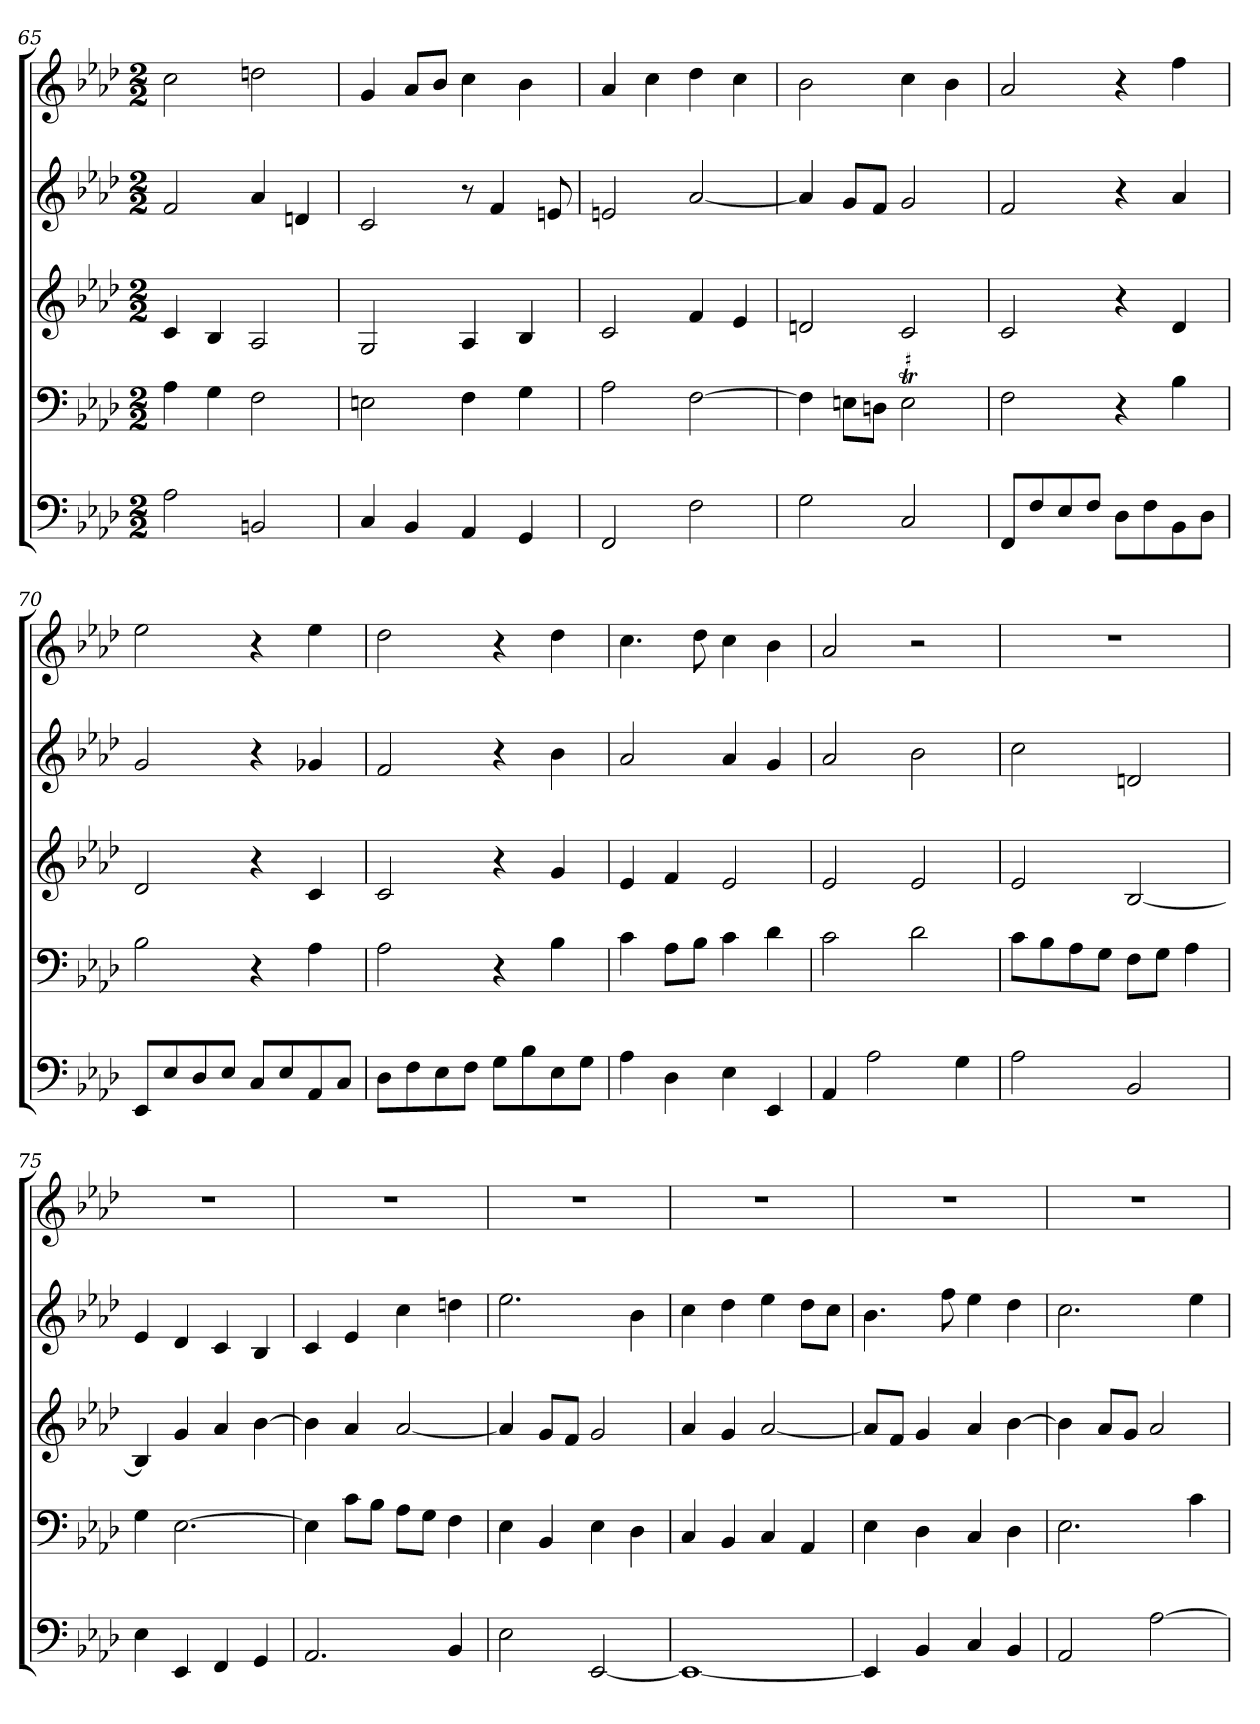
**kern	**kern	**kern	**kern	**kern
*part5	*part4	*part3	*part2	*part1
*staff5	*staff4	*staff3	*staff2	*staff1
*k[b-e-a-d-]	*k[b-e-a-d-]	*k[b-e-a-d-]	*k[b-e-a-d-]	*k[b-e-a-d-]
*M2/2	*M2/2	*M2/2	*M2/2	*M2/2
=65	=65	=65	=65	=65
2A-	4A-	4c	2f	2cc
.	4G	4B-	.	.
2BBn	2F	2A-	4a-	2ddn
.	.	.	4dn	.
=66	=66	=66	=66	=66
4C	2En	2G	2c	4g
4BB-	.	.	.	8a-L
.	.	.	.	8b-J
4AA-	4F	4A-	8r	4cc
.	.	.	4f	.
4GG	4G	4B-	.	4b-
.	.	.	8en	.
=67	=67	=67	=67	=67
2FF	2A-	2c	2en	4a-
.	.	.	.	4cc
2F	[2F	4f	[2a-	4dd-
.	.	4e-	.	4cc
=68	=68	=68	=68	=68
2G	4F]	2dn	4a-]	2b-
.	8EnL	.	8gL	.
.	8DnJ	.	8fJ	.
!	!LO:TR:acc=#	!	!	!
2C	2ET	2c	2g	4cc
.	.	.	.	4b-
=69	=69	=69	=69	=69
8FFL	2F	2c	2f	2a-
8F	.	.	.	.
8E-	.	.	.	.
8FJ	.	.	.	.
8D-L	4r	4r	4r	4r
8F	.	.	.	.
8BB-	4B-	4d-	4a-	4ff
8D-J	.	.	.	.
=70	=70	=70	=70	=70
8EE-L	2B-	2d-	2g	2ee-
8E-	.	.	.	.
8D-	.	.	.	.
8E-J	.	.	.	.
8CL	4r	4r	4r	4r
8E-	.	.	.	.
8AA-	4A-	4c	4g-X	4ee-
8CJ	.	.	.	.
=71	=71	=71	=71	=71
8D-L	2A-	2c	2f	2dd-
8F	.	.	.	.
8E-	.	.	.	.
8FJ	.	.	.	.
8GL	4r	4r	4r	4r
8B-	.	.	.	.
8E-	4B-	4g	4b-	4dd-
8GJ	.	.	.	.
=72	=72	=72	=72	=72
4A-	4c	4e-	2a-	4.cc
4D-	8A-L	4f	.	.
.	8B-J	.	.	8dd-
4E-	4c	2e-	4a-	4cc
4EE-	4d-	.	4g	4b-
=73	=73	=73	=73	=73
4AA-	2c	2e-	2a-	2a-
2A-	.	.	.	.
.	2d-	2e-	2b-	2r
4G	.	.	.	.
=74	=74	=74	=74	=74
2A-	8cL	2e-	2cc	1r
.	8B-	.	.	.
.	8A-	.	.	.
.	8GJ	.	.	.
2BB-	8FL	[2B-	2dn	.
.	8GJ	.	.	.
.	4A-	.	.	.
=75	=75	=75	=75	=75
4E-	4G	4B-]	4e-	1r
4EE-	[2.E-	4g	4d-	.
4FF	.	4a-	4c	.
4GG	.	[4b-	4B-	.
=76	=76	=76	=76	=76
2.AA-	4E-]	4b-]	4c	1r
.	8cL	4a-	4e-	.
.	8B-J	.	.	.
.	8A-L	[2a-	4cc	.
.	8GJ	.	.	.
4BB-	4F	.	4ddn	.
=77	=77	=77	=77	=77
2E-	4E-	4a-]	2.ee-	1r
.	4BB-	8gL	.	.
.	.	8fJ	.	.
[2EE-	4E-	2g	.	.
.	4D-	.	4b-	.
=78	=78	=78	=78	=78
1EE-_	4C	4a-	4cc	1r
.	4BB-	4g	4dd-	.
.	4C	[2a-	4ee-	.
.	4AA-	.	8dd-L	.
.	.	.	8ccJ	.
=79	=79	=79	=79	=79
4EE-]	4E-	8a-L]	4.b-	1r
.	.	8fJ	.	.
4BB-	4D-	4g	.	.
.	.	.	8ff	.
4C	4C	4a-	4ee-	.
4BB-	4D-	[4b-	4dd-	.
=80	=80	=80	=80	=80
2AA-	2.E-	4b-]	2.cc	1r
.	.	8a-L	.	.
.	.	8gJ	.	.
[2A-	.	2a-	.	.
.	4c	.	4ee-	.
=	=	=	=	=
*-	*-	*-	*-	*-
